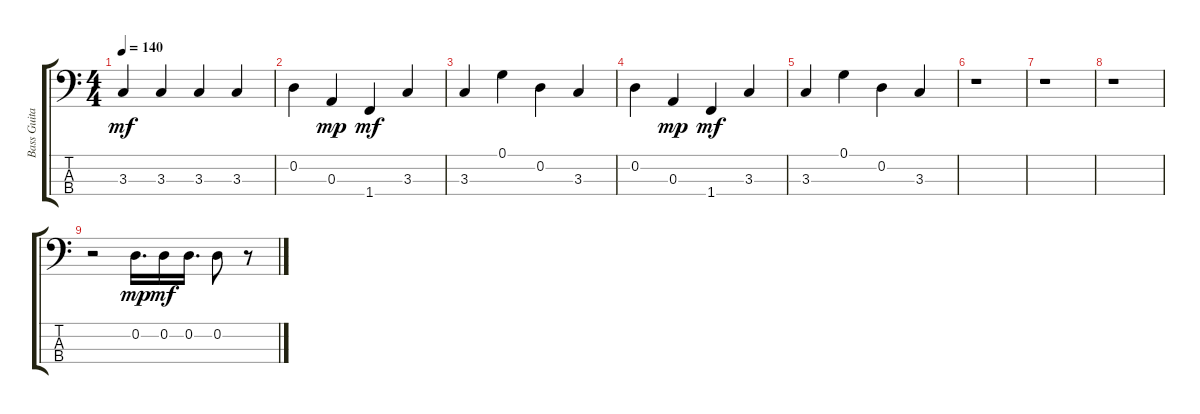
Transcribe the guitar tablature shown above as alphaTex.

\track ("Bass Guitar" "Bass Guita") {instrument electricbassfinger}
\staff {score tabs}
\tuning (G2 D2 A1 E1) {hide}
\ts (4 4)
\tempo 140
\clef f4
\ks c
3.3.4{dy mf} 3.3.4 3.3.4 3.3.4 |
0.2.4 0.3.4{dy mp} 1.4.4{dy mf} 3.3.4 |
3.3.4 0.1.4 0.2.4 3.3.4 |
0.2.4 0.3.4{dy mp} 1.4.4{dy mf} 3.3.4 |
3.3.4 0.1.4 0.2.4 3.3.4 |
r.1 |
r.1 |
r.1 |
r.2 0.2.16{d dy mp} 0.2.16{dy mf} 0.2.16{d} 0.2.8 r.8
